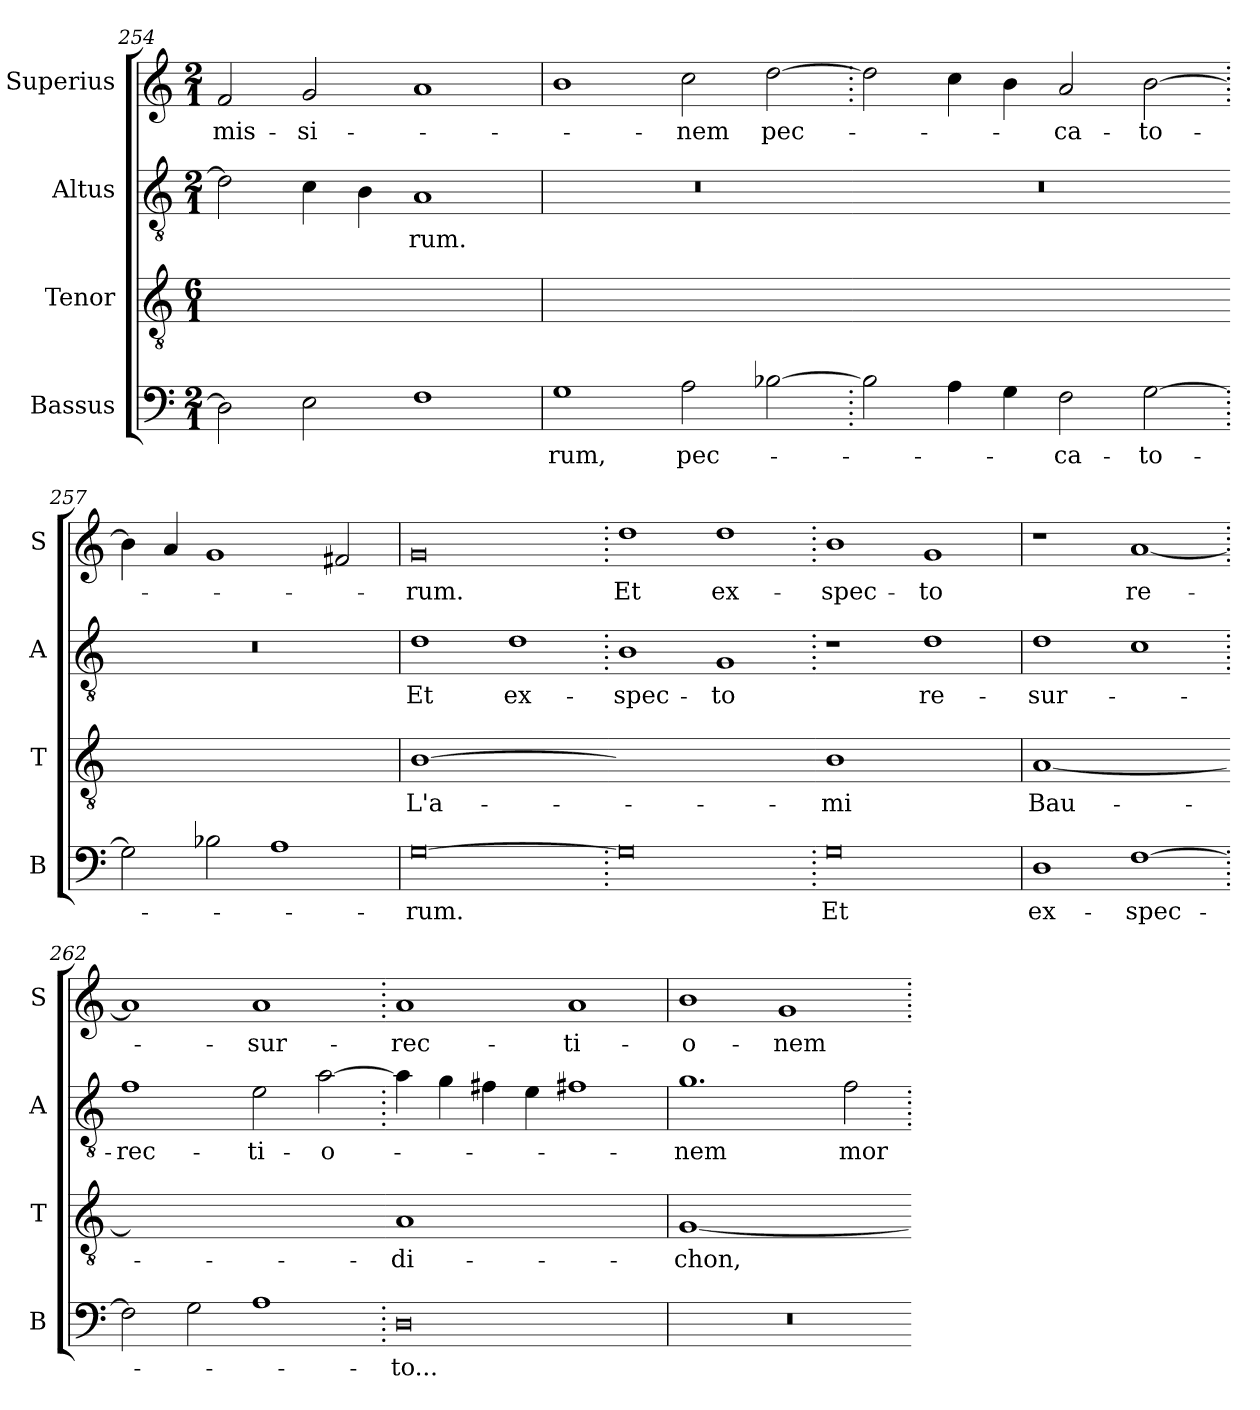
**kern	**text	**kern	**text	**kern	**text	**kern	**text
*part4	*part4	*part3	*part3	*part2	*part2	*part1	*part1
*staff4	*staff4	*staff3	*staff3	*staff2	*staff2	*staff1	*staff1
*I"Bassus	*	*I"Tenor	*	*I"Altus	*	*I"Superius	*
*I'B	*	*I'T	*	*I'A	*	*I'S	*
*clefF4	*	*clefGv2	*	*clefGv2	*	*clefG2	*
*k[]	*	*k[]	*	*k[]	*	*k[]	*
*M2/1	*	*M6/1	*	*M2/1	*	*M2/1	*
=254	=254	=254	=254	=254	=254	=254	=254
!	!	!LO:N:vis=1	!	!	!	!	!
2D\]	.	0Ayy]	.	2d\]	.	2f/	-mis-
2E\	.	.	.	4c\	.	2g/	-si-
.	.	.	.	4B\	.	.	.
1F	.	.	.	1A	-rum.	1a	.
=255	=255	=255	=255	=255	=255	=255	=255
!	!	!LO:N:vis=1	!	!	!	!	!
1G	-rum,	0r	.	0r	.	1b	.
2A\	pec-	.	.	.	.	2cc\	-nem
[2B-X\	.	.	.	.	.	[2dd\	pec-
=256.	=256.	=256-	=256.	=256.	=256.	=256.	=256.
!	!	!LO:N:vis=1	!	!	!	!	!
2B-\]	.	0ryy	.	0r	.	2dd\]	.
4A\	.	.	.	.	.	4cc\	.
4G\	.	.	.	.	.	4b\	.
2F\	-ca-	.	.	.	.	2a/	-ca-
[2G\	-to-	.	.	.	.	[2b\	-to-
=257.	=257.	=257-	=257.	=257.	=257.	=257.	=257.
!	!	!LO:N:vis=1	!	!	!	!	!
2G\]	.	0ryy	.	0r	.	4b\]	.
.	.	.	.	.	.	4a/	.
2B-X\	.	.	.	.	.	1g	.
1A	.	.	.	.	.	.	.
.	.	.	.	.	.	2f#X/	.
=258	=258	=258	=258	=258	=258	=258	=258
!	!	!LO:N:vis=1	!	!	!	!	!
[0G	-rum.	[0B	L'a-	1d	Et	0g	-rum.
.	.	.	.	1d	ex-	.	.
=259.	=259.	=259-	=259.	=259.	=259.	=259.	=259.
!	!	!LO:N:vis=1	!	!	!	!	!
0G]	.	0Byy]	.	1B	-spec-	1dd	Et
.	.	.	.	1G	-to	1dd	ex-
=260.	=260.	=260-	=260.	=260.	=260.	=260.	=260.
!	!	!LO:N:vis=1	!	!	!	!	!
0G	Et	0B	-mi	1r	.	1b	-spec-
.	.	.	.	1d	re-	1g	-to
=261	=261	=261	=261	=261	=261	=261	=261
!	!	!LO:N:vis=1	!	!	!	!	!
1D	ex-	[0A	Bau-	1d	-sur-	1r	.
[1F	-spec-	.	.	1c	.	[1a	re-
=262.	=262.	=262-	=262.	=262.	=262.	=262.	=262.
!	!	!LO:N:vis=1	!	!	!	!	!
2F\]	.	0Ayy]	.	1f	-rec-	1a]	.
2G\	.	.	.	.	.	.	.
1A	.	.	.	2e\	-ti-	1a	-sur-
.	.	.	.	[2a\	-o-	.	.
=263.	=263.	=263-	=263.	=263.	=263.	=263.	=263.
!	!	!LO:N:vis=1	!	!	!	!	!
0D	-to...	0A	-di-	4a\]	.	1a	-rec-
.	.	.	.	4g\	.	.	.
.	.	.	.	4f#X\	.	.	.
.	.	.	.	4e\	.	.	.
.	.	.	.	1f#X	.	1a	-ti-
=264	=264	=264	=264	=264	=264	=264	=264
!	!	!LO:N:vis=1	!	!	!	!	!
0r	.	[y0G	-chon,	1.g	-nem	1b	-o-
.	.	.	.	.	.	1g	-nem
.	.	.	.	2f\	mor-	.	.
=.	=.	=-	=.	=.	=.	=.	=.
*-	*-	*-	*-	*-	*-	*-	*-
